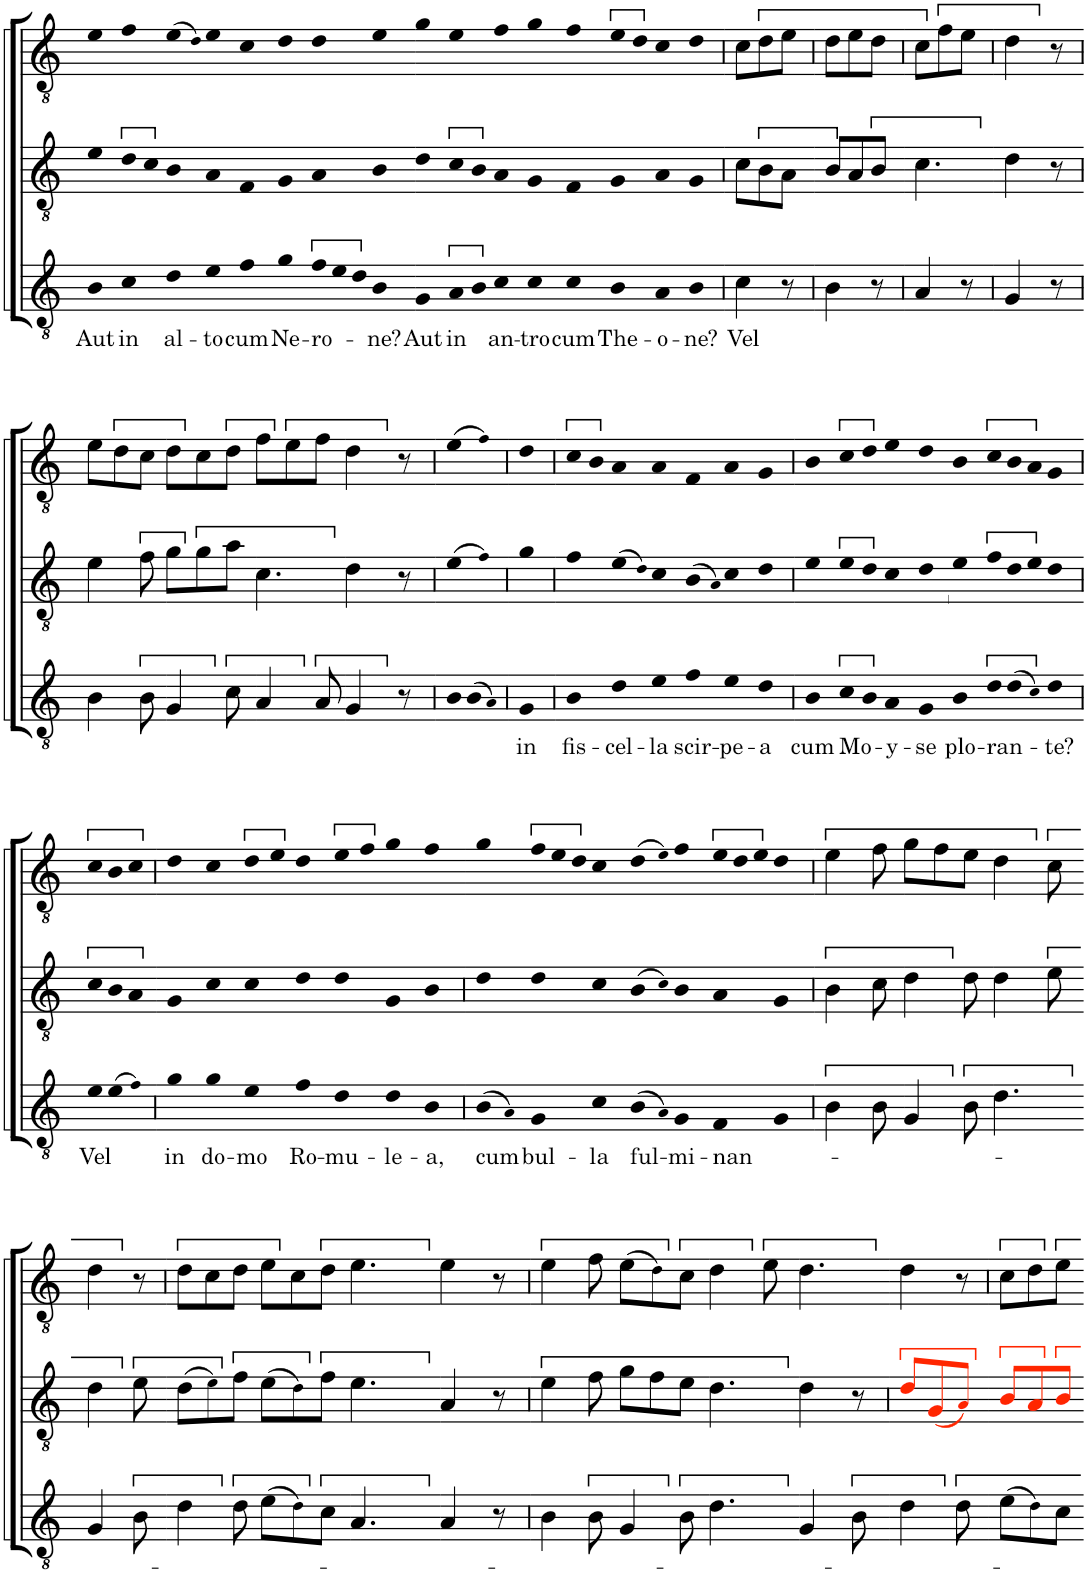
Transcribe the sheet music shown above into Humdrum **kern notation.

**kern	**text	**kern	**kern
*part3	*part3	*part2	*part1
*staff3	*staff3	*staff2	*staff1
*I"Tenor 3	*	*I"Tenor 2	*I"Tenor 1
!!LO:PB:g=z
*clefGv2	*	*clefGv2	*clefGv2
*k[]	*	*k[]	*k[]
*M20/4	*	*M20/4	*M20/4
=29	=29	=29	=29
!	!LO:LY:b	!	!
4B	Aut	4e	4e
!	!LO:LY:b	!	!
4c	in	8d	4f
.	.	8c	.
!	!LO:LY:b	!	!
4d	al-	4B	(8e
.	.	.	8d!)
!	!LO:LY:b	!	!
4e	-to	4A	4e
!	!LO:LY:b	!	!
4f	cum	4F	4c
!	!LO:LY:b	!	!
4g	Ne-	4G	4d
*Xtuplet	*	*	*
!	!LO:LY:b	!	!
12f	-ro-	4A	4d
12e	.	.	.
12d	.	.	.
!	!LO:LY:b	!	!
4B	-ne?	4B	4e
=30-	=30-	=30-	=30-
!	!LO:LY:b	!	!
4G	Aut	4d	4g
!	!LO:LY:b	!	!
8A	in	8c	4e
8B	.	8B	.
!	!LO:LY:b	!	!
4c	an-	4A	4f
!	!LO:LY:b	!	!
4c	-tro	4G	4g
!	!LO:LY:b	!	!
4c	cum	4F	4f
!	!LO:LY:b	!	!
4B	The-	4G	8e
.	.	.	8d
!	!LO:LY:b	!	!
4A	-o-	4A	4c
!	!LO:LY:b	!	!
4B	-ne?	4G	4d
=31'	=31'	=31'	=31'
*M3/8	*	*M3/8	*M3/8
!	!LO:LY:b	!	!
4c\	Vel	8c\L	8c\L
.	.	8B\	8d\
8r	.	8A\J	8e\J
=32'	=32'	=32'	=32'
4B\	.	8B/L	8d\L
.	.	8A/	8e\
8r	.	8B/J	8d\J
=33'	=33'	=33'	=33'
4A/	.	4.c\	8c\L
.	.	.	8f\
8r	.	.	8e\J
=34'	=34'	=34'	=34'
4G/	.	4d\	4d\
8r	.	8r	8r
!!LO:LB:g=z
=35'	=35'	=35'	=35'
4B\	.	4e\	8e\L
.	.	.	8d\
8B\	.	8f\	8c\J
=36-	=36-	=36-	=36-
4G/	.	8g\L	8d\L
.	.	8g\	8c\
8c\	.	8a\J	8d\J
=37-	=37-	=37-	=37-
4A/	.	4.c\	8f\L
.	.	.	8e\
8A/	.	.	8f\J
=38-	=38-	=38-	=38-
4G/	.	4d\	4d\
8r	.	8r	8r
=39'	=39'	=39'	=39'
*M20/4	*	*M20/4	*M20/4
12B	.	(8e	(8e
(12B	.	.	.
.	.	8f!)	8f!)
12A!)	.	.	.
=40'	=40'	=40'	=40'
!	!LO:LY:b	!	!
4G	in	4g	4d
=41'	=41'	=41'	=41'
!	!LO:LY:b	!	!
4B	fis-	4f	8c
.	.	.	8B
!	!LO:LY:b	!	!
4d	-cel-	(8e	4A
.	.	8d!)	.
!	!LO:LY:b	!	!
4e	-la	4c	4A
!	!LO:LY:b	!	!
4f	scir-	(8B	4F
.	.	8A!)	.
!	!LO:LY:b	!	!
4e	-pe-	4c	4A
!	!LO:LY:b	!	!
4d	-a	4d	4G
=42'	=42'	=42'	=42'
!	!LO:LY:b	!	!
4B	cum	4e	4B
!	!LO:LY:b	!	!
8c	Mo-	8e	8c
8B	.	8d	8d
!	!LO:LY:b	!	!
4A	-y-	4c	4e
!	!LO:LY:b	!	!
4G	-se	4d	4d
!	!LO:LY:b	!	!
4B	plo-	4e	4B
!	!LO:LY:b	!	!
*	*	*Xtuplet	*Xtuplet
12d	-ran-	12f	12c
(12d	.	12d	12B
12c!)	.	12e	12A
!	!LO:LY:b	!	!
4d	-te?	4d	4G
!!LO:LB:g=z
=43'	=43'	=43'	=43'
!	!LO:LY:b	!	!
12e	Vel	12c	12c
(12e	.	12B	12B
12f!)	.	12A	12c
=44'	=44'	=44'	=44'
!	!LO:LY:b	!	!
4g	in	4G	4d
!	!LO:LY:b	!	!
4g	do-	4c	4c
!	!LO:LY:b	!	!
4e	-mo	4c	8d
.	.	.	8e
!	!LO:LY:b	!	!
4f	Ro-	4d	4d
!	!LO:LY:b	!	!
4d	-mu-	4d	8e
.	.	.	8f
!	!LO:LY:b	!	!
4d	-le-	4G	4g
!	!LO:LY:b	!	!
4B	-a,	4B	4f
=45-	=45-	=45-	=45-
!	!LO:LY:b	!	!
(8B	cum	4d	4g
8A!)	.	.	.
!	!LO:LY:b	!	!
4G	bul-	4d	12f
.	.	.	12e
.	.	.	12d
!	!LO:LY:b	!	!
4c	-la	4c	4c
!	!LO:LY:b	!	!
(8B	ful-	(8B	(8d
8A!)	.	8c!)	8e!)
!	!LO:LY:b	!	!
4G	-mi-	4B	4f
!	!LO:LY:b	!	!
4F	-nan-	4A	12e
.	.	.	12d
.	.	.	12e
4G	.	4G	4d
=46'	=46'	=46'	=46'
*M3/8	*	*M3/8	*M3/8
4B\	.	4B\	4e\
8B\	.	8c\	8f\
=47-	=47-	=47-	=47-
4G/	.	4d\	8g\L
.	.	.	8f\
8B\	.	8d\	8e\J
=48-	=48-	=48-	=48-
4.d\	.	4d\	4d\
.	.	8e\	8c\
!!LO:LB:g=z
=49-	=49-	=49-	=49-
4G/	.	4d\	4d\
8B\	.	8e\	8r
=50'	=50'	=50'	=50'
4d\	.	(8d\L	8d\L
.	.	8e!\)	8c\
8d\	.	8f\J	8d\J
=51-	=51-	=51-	=51-
(8e\L	.	(8e\L	8e\L
8d!\)	.	8d!\)	8c\
8c\J	.	8f\J	8d\J
=52-	=52-	=52-	=52-
4.A/	.	4.e\	4.e\
=53-	=53-	=53-	=53-
4A/	.	4A/	4e\
8r	.	8r	8r
=54'	=54'	=54'	=54'
4B\	.	4e\	4e\
8B\	.	8f\	8f\
=55-	=55-	=55-	=55-
4G/	.	8g\L	(8e\L
.	.	8f\	8d!\)
8B\	.	8e\J	8c\J
=56-	=56-	=56-	=56-
4.d\	.	4.d\	4d\
.	.	.	8e\
=57-	=57-	=57-	=57-
4G/	.	4d\	4.d\
8B\	.	8r	.
=58-	=58-	=58-	=58-
4d\	.	8di/L	4d\
.	.	(8Gi/	.
8d\	.	8A!i/J)	8r
=59'	=59'	=59'	=59'
(8e\L	.	8Bi/L	8c\L
8d!\)	.	8Ai/	8d\
8c\J	.	8Bi/J	8e\J
=-	=-	=-	=-
*-	*-	*-	*-
